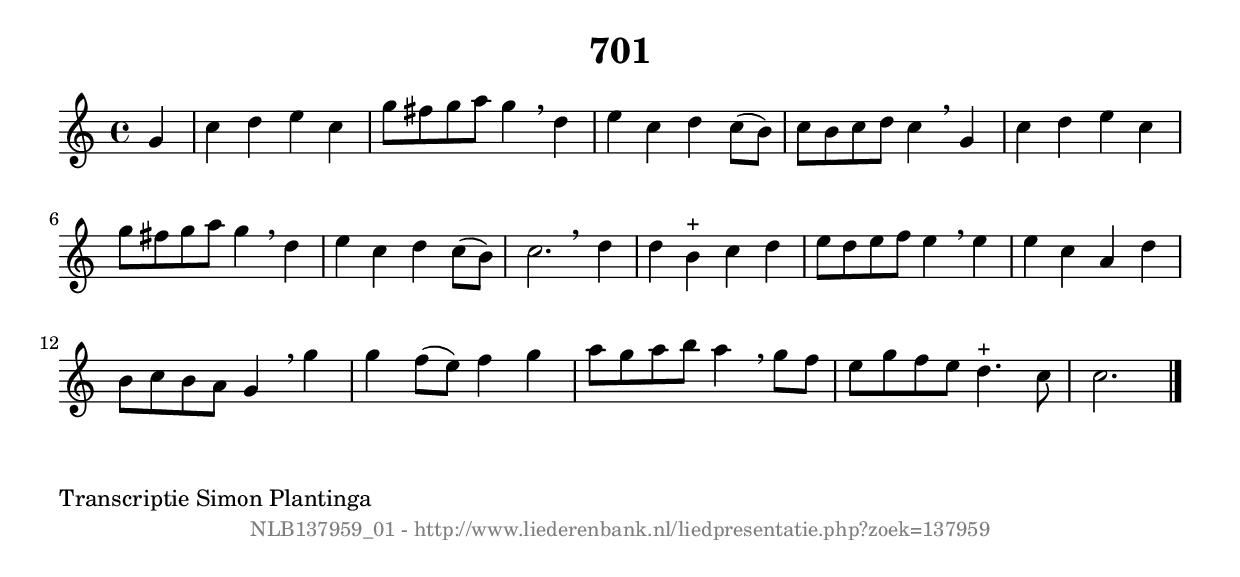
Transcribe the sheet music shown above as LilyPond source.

%
% produced by wce2krn 1.64 (7 June 2014)
%
\version"2.16"
#(append! paper-alist '(("long" . (cons (* 210 mm) (* 2000 mm)))))
#(set-default-paper-size "long")
sb = {\breathe}
mBreak = {\breathe }
bBreak = {\breathe }
x = {\once\override NoteHead #'style = #'cross }
gl=\glissando
itime={\override Staff.TimeSignature #'stencil = ##f }
ficta = {\once\set suggestAccidentals = ##t}
fine = {\once\override Score.RehearsalMark #'self-alignment-X = #1 \mark \markup {\italic{Fine}}}
dc = {\once\override Score.RehearsalMark #'self-alignment-X = #1 \mark \markup {\italic{D.C.}}}
dcf = {\once\override Score.RehearsalMark #'self-alignment-X = #1 \mark \markup {\italic{D.C. al Fine}}}
dcc = {\once\override Score.RehearsalMark #'self-alignment-X = #1 \mark \markup {\italic{D.C. al Coda}}}
ds = {\once\override Score.RehearsalMark #'self-alignment-X = #1 \mark \markup {\italic{D.S.}}}
dsf = {\once\override Score.RehearsalMark #'self-alignment-X = #1 \mark \markup {\italic{D.S. al Fine}}}
dsc = {\once\override Score.RehearsalMark #'self-alignment-X = #1 \mark \markup {\italic{D.S. al Coda}}}
pv = {\set Score.repeatCommands = #'((volta "1"))}
sv = {\set Score.repeatCommands = #'((volta "2"))}
tv = {\set Score.repeatCommands = #'((volta "3"))}
qv = {\set Score.repeatCommands = #'((volta "4"))}
xv = {\set Score.repeatCommands = #'((volta #f))}
\header{ tagline = ""
title = "701"
}
\score {{
\key c \major
\relative g'
{
\set melismaBusyProperties = #'()
\partial 32*8
\time 4/4
\tempo 4=120
\override Score.MetronomeMark #'transparent = ##t
\override Score.RehearsalMark #'break-visibility = #(vector #t #t #f)
g4 | c4 d4 e4 c4 | g'8 fis8 g8 a8 g4 \sb d4 | e4 c4 d4 c8( b8) | c8 b8 c8 d8 c4 \mBreak
g4 | c4 d4 e4 c4 | g'8 fis8 g8 a8 g4 \sb d4 | e4 c4 d4 c8( b8) | c2. \bar ":|:" \bBreak
d4 | d4 b4^"+" c4 d4 | e8 d8 e8 f8 e4 \sb e4 | e4 c4 a4 d4 | b8 c8 b8 a8 g4 \mBreak
g'4 | g4 f8( e8) f4 g4 | a8 g8 a8 b8 a4 \sb g8 f8 | e8 g8 f8 e8 d4.^"+" c8 | c2. \bar "|."
 }}
 \midi { }
 \layout {
            indent = 0.0\cm
}
}
\markup { \wordwrap-string #" 
Transcriptie Simon Plantinga
"}
\markup { \vspace #0 } \markup { \with-color #grey \fill-line { \center-column { \smaller "NLB137959_01 - http://www.liederenbank.nl/liedpresentatie.php?zoek=137959" } } }
